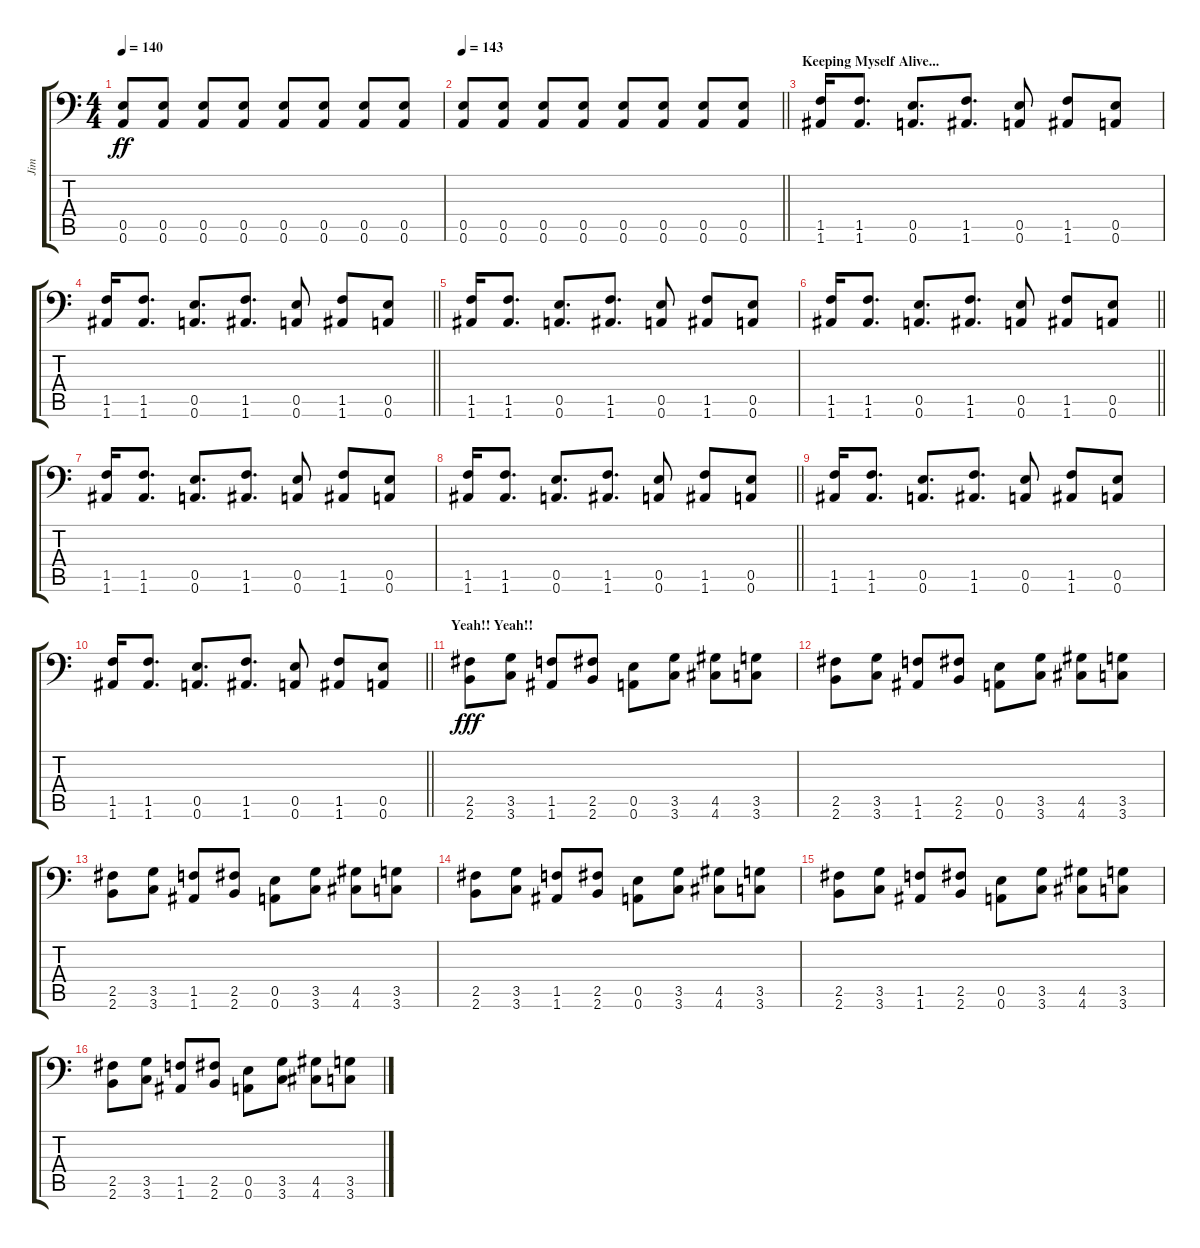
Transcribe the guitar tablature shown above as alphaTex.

\track ("Jim" "Jim") {instrument distortionguitar}
\staff {score tabs}
\tuning (B3 G3 D3 A2 E2 A1) {hide}
\ts (4 4)
\tempo 140
\clef f4
\ks c
(0.5 0.6).8{dy ff} (0.5 0.6).8 (0.5 0.6).8 (0.5 0.6).8 (0.5 0.6).8 (0.5 0.6).8 (0.5 0.6).8 (0.5 0.6).8 |
\tempo 143
\barLineRight lightlight
(0.5 0.6).8 (0.5 0.6).8 (0.5 0.6).8 (0.5 0.6).8 (0.5 0.6).8 (0.5 0.6).8 (0.5 0.6).8 (0.5 0.6).8 |
\section ("" "Keeping Myself Alive...")
(1.5 1.6).16 (1.5 1.6).8{d} (0.5 0.6).8{d} (1.5 1.6).8{d} (0.5 0.6).8 (1.5 1.6).8 (0.5 0.6).8 |
\barLineRight lightlight
(1.5 1.6).16 (1.5 1.6).8{d} (0.5 0.6).8{d} (1.5 1.6).8{d} (0.5 0.6).8 (1.5 1.6).8 (0.5 0.6).8 |
(1.5 1.6).16 (1.5 1.6).8{d} (0.5 0.6).8{d} (1.5 1.6).8{d} (0.5 0.6).8 (1.5 1.6).8 (0.5 0.6).8 |
\barLineRight lightlight
(1.5 1.6).16 (1.5 1.6).8{d} (0.5 0.6).8{d} (1.5 1.6).8{d} (0.5 0.6).8 (1.5 1.6).8 (0.5 0.6).8 |
(1.5 1.6).16 (1.5 1.6).8{d} (0.5 0.6).8{d} (1.5 1.6).8{d} (0.5 0.6).8 (1.5 1.6).8 (0.5 0.6).8 |
\barLineRight lightlight
(1.5 1.6).16 (1.5 1.6).8{d} (0.5 0.6).8{d} (1.5 1.6).8{d} (0.5 0.6).8 (1.5 1.6).8 (0.5 0.6).8 |
(1.5 1.6).16 (1.5 1.6).8{d} (0.5 0.6).8{d} (1.5 1.6).8{d} (0.5 0.6).8 (1.5 1.6).8 (0.5 0.6).8 |
\barLineRight lightlight
(1.5 1.6).16 (1.5 1.6).8{d} (0.5 0.6).8{d} (1.5 1.6).8{d} (0.5 0.6).8 (1.5 1.6).8 (0.5 0.6).8 |
\section ("" "Yeah!! Yeah!!")
(2.5 2.6).8{dy fff} (3.5 3.6).8 (1.5 1.6).8 (2.5 2.6).8 (0.5 0.6).8 (3.5 3.6).8 (4.5 4.6).8 (3.5 3.6).8 |
(2.5 2.6).8 (3.5 3.6).8 (1.5 1.6).8 (2.5 2.6).8 (0.5 0.6).8 (3.5 3.6).8 (4.5 4.6).8 (3.5 3.6).8 |
(2.5 2.6).8 (3.5 3.6).8 (1.5 1.6).8 (2.5 2.6).8 (0.5 0.6).8 (3.5 3.6).8 (4.5 4.6).8 (3.5 3.6).8 |
(2.5 2.6).8 (3.5 3.6).8 (1.5 1.6).8 (2.5 2.6).8 (0.5 0.6).8 (3.5 3.6).8 (4.5 4.6).8 (3.5 3.6).8 |
(2.5 2.6).8 (3.5 3.6).8 (1.5 1.6).8 (2.5 2.6).8 (0.5 0.6).8 (3.5 3.6).8 (4.5 4.6).8 (3.5 3.6).8 |
(2.5 2.6).8 (3.5 3.6).8 (1.5 1.6).8 (2.5 2.6).8 (0.5 0.6).8 (3.5 3.6).8 (4.5 4.6).8 (3.5 3.6).8
